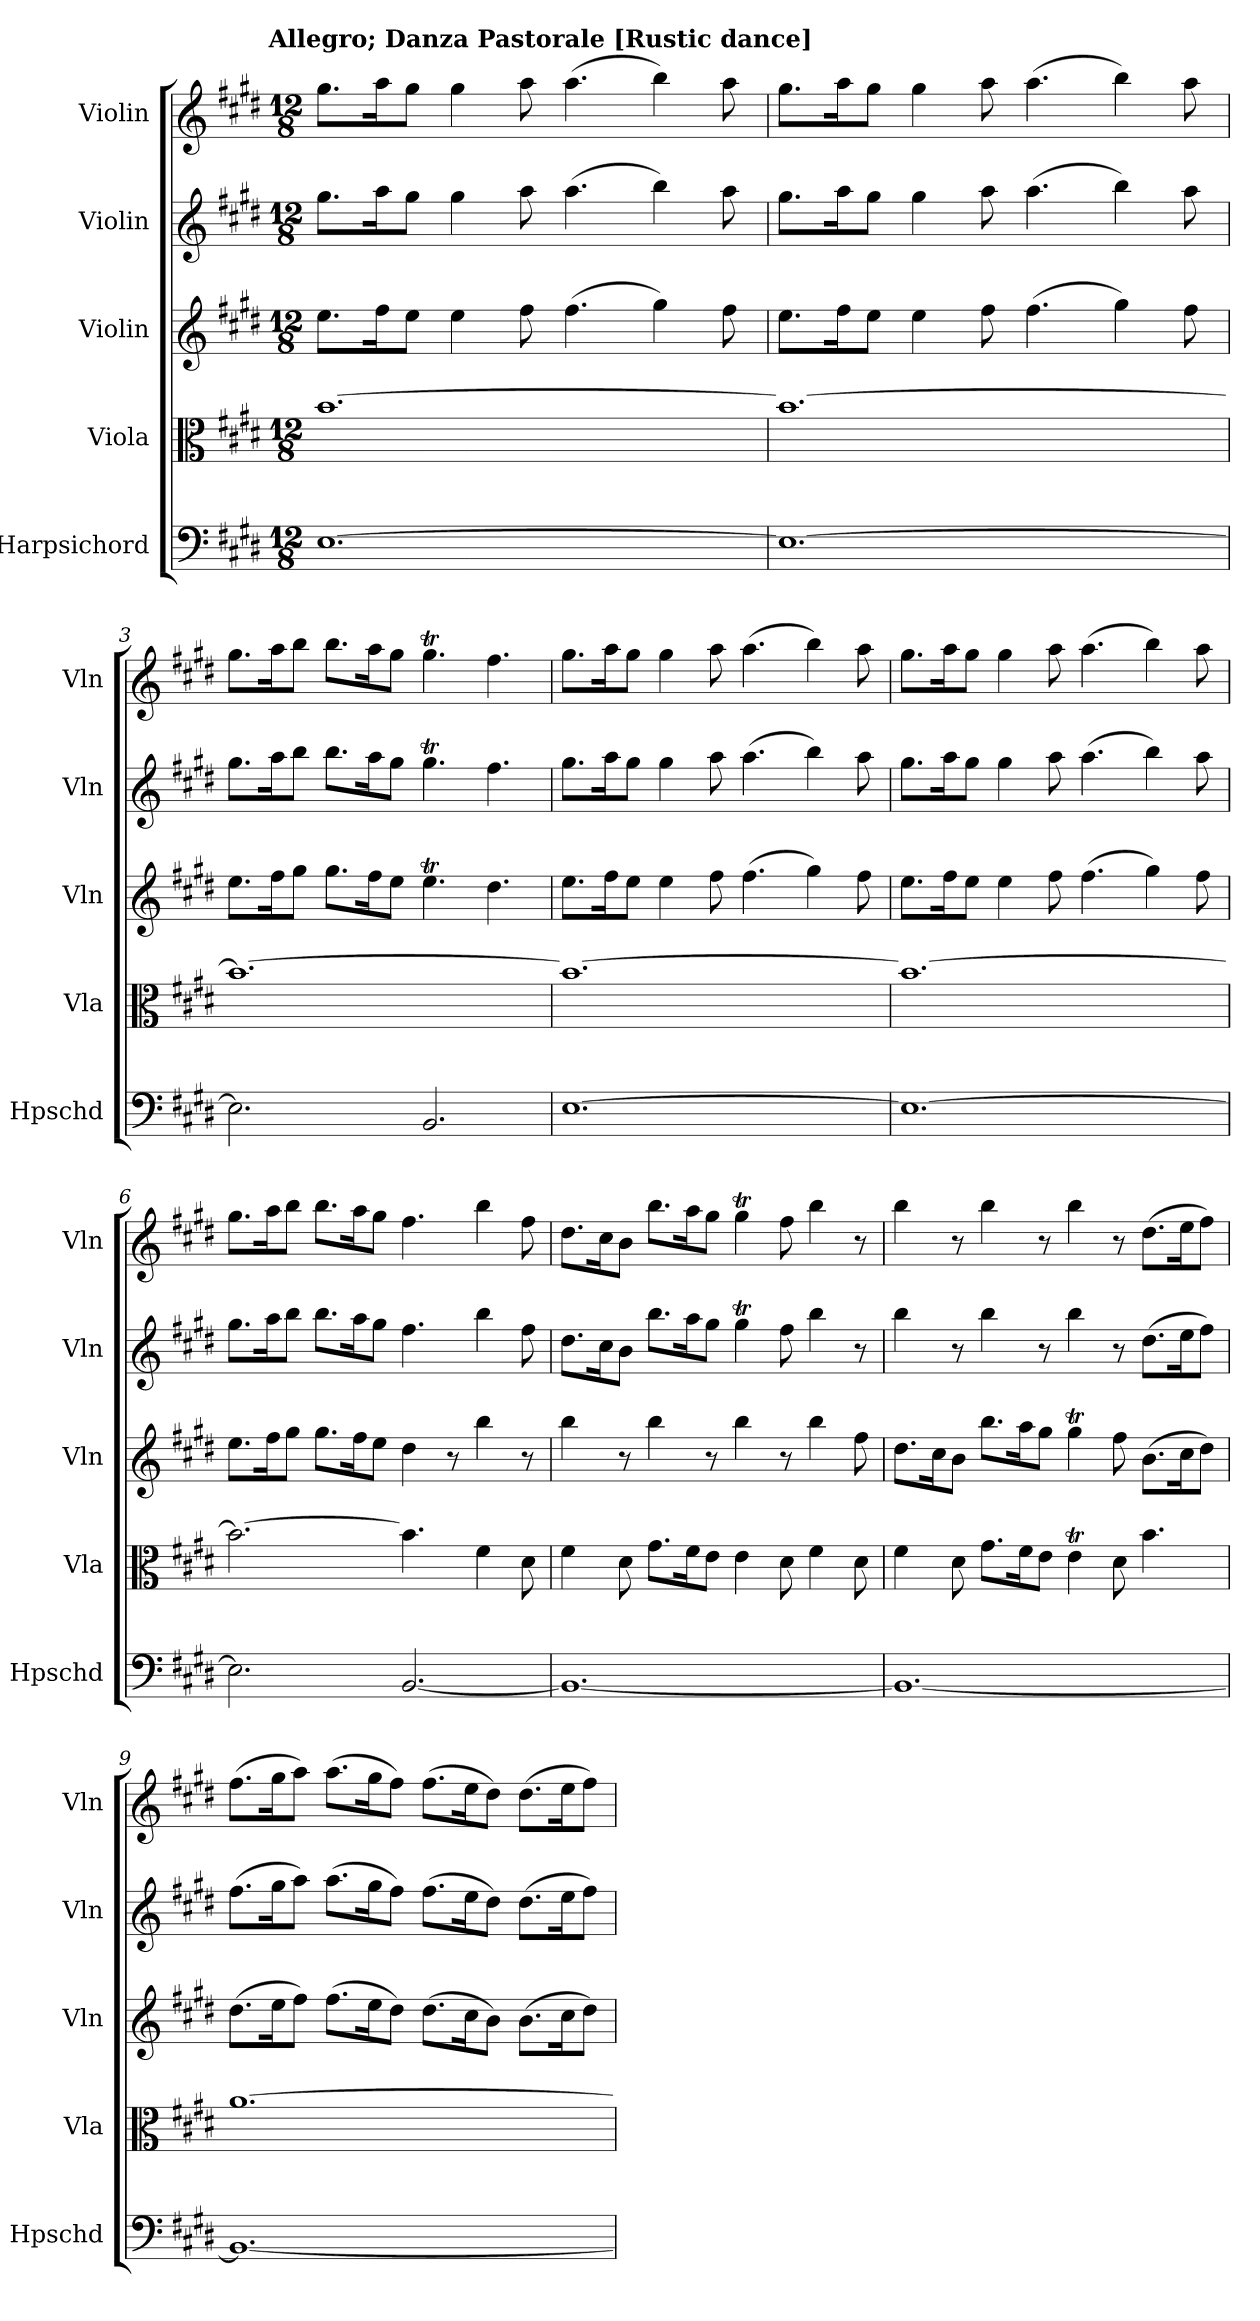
**kern	**kern	**kern	**kern	**kern
*part5	*part4	*part3	*part2	*part1
*staff5	*staff4	*staff3	*staff2	*staff1
*I"Harpsichord	*I"Viola	*I"Violin	*I"Violin	*I"Violin
*I'Hpschd	*I'Vla	*I'Vln	*I'Vln	*I'Vln
*clefF4	*clefC3	*clefG2	*clefG2	*clefG2
*k[f#c#g#d#]	*k[f#c#g#d#]	*k[f#c#g#d#]	*k[f#c#g#d#]	*k[f#c#g#d#]
*E:	*E:	*E:	*E:	*E:
!!LO:TX:omd:t=Allegro; Danza Pastorale [Rustic dance]
*M12/8	*M12/8	*M12/8	*M12/8	*M12/8
=1	=1	=1	=1	=1
[1.E\	[1.b\	8.ee\L	8.gg#\L	8.gg#\L
.	.	16ff#\K	16aa\K	16aa\K
.	.	8ee\J	8gg#\J	8gg#\J
.	.	4ee\	4gg#\	4gg#\
.	.	8ff#\	8aa\	8aa\
.	.	(4.ff#\	(4.aa\	(4.aa\
.	.	4gg#\)	4bb\)	4bb\)
.	.	8ff#\	8aa\	8aa\
=2	=2	=2	=2	=2
1.E\_	1.b\_	8.ee\L	8.gg#\L	8.gg#\L
.	.	16ff#\K	16aa\K	16aa\K
.	.	8ee\J	8gg#\J	8gg#\J
.	.	4ee\	4gg#\	4gg#\
.	.	8ff#\	8aa\	8aa\
.	.	(4.ff#\	(4.aa\	(4.aa\
.	.	4gg#\)	4bb\)	4bb\)
.	.	8ff#\	8aa\	8aa\
=3	=3	=3	=3	=3
2.E\]	1.b\_	8.ee\L	8.gg#\L	8.gg#\L
.	.	16ff#\K	16aa\K	16aa\K
.	.	8gg#\J	8bb\J	8bb\J
.	.	8.gg#\L	8.bb\L	8.bb\L
.	.	16ff#\K	16aa\K	16aa\K
.	.	8ee\J	8gg#\J	8gg#\J
2.BB/	.	4.eeT\	4.gg#t\	4.gg#t\
.	.	4.dd#\	4.ff#\	4.ff#\
=4	=4	=4	=4	=4
[1.E\	1.b\_	8.ee\L	8.gg#\L	8.gg#\L
.	.	16ff#\K	16aa\K	16aa\K
.	.	8ee\J	8gg#\J	8gg#\J
.	.	4ee\	4gg#\	4gg#\
.	.	8ff#\	8aa\	8aa\
.	.	(4.ff#\	(4.aa\	(4.aa\
.	.	4gg#\)	4bb\)	4bb\)
.	.	8ff#\	8aa\	8aa\
=5	=5	=5	=5	=5
1.E\_	1.b\_	8.ee\L	8.gg#\L	8.gg#\L
.	.	16ff#\K	16aa\K	16aa\K
.	.	8ee\J	8gg#\J	8gg#\J
.	.	4ee\	4gg#\	4gg#\
.	.	8ff#\	8aa\	8aa\
.	.	(4.ff#\	(4.aa\	(4.aa\
.	.	4gg#\)	4bb\)	4bb\)
.	.	8ff#\	8aa\	8aa\
=6	=6	=6	=6	=6
2.E\]	2.b\_	8.ee\L	8.gg#\L	8.gg#\L
.	.	16ff#\K	16aa\K	16aa\K
.	.	8gg#\J	8bb\J	8bb\J
.	.	8.gg#\L	8.bb\L	8.bb\L
.	.	16ff#\K	16aa\K	16aa\K
.	.	8ee\J	8gg#\J	8gg#\J
[2.BB/	4.b\]	4dd#\	4.ff#\	4.ff#\
.	.	8r	.	.
.	4f#\	4bb\	4bb\	4bb\
.	8d#\	8r	8ff#\	8ff#\
=7	=7	=7	=7	=7
1.BB/_	4f#\	4bb\	8.dd#\L	8.dd#\L
.	.	.	16cc#\K	16cc#\K
.	8d#\	8r	8b\J	8b\J
.	8.g#\L	4bb\	8.bb\L	8.bb\L
.	16f#\K	.	16aa\K	16aa\K
.	8e\J	8r	8gg#\J	8gg#\J
.	4e\	4bb\	4gg#t\	4gg#t\
.	8d#\	8r	8ff#\	8ff#\
.	4f#\	4bb\	4bb\	4bb\
.	8d#\	8ff#\	8r	8r
=8	=8	=8	=8	=8
1.BB/_	4f#\	8.dd#\L	4bb\	4bb\
.	.	16cc#\K	.	.
.	8d#\	8b\J	8r	8r
.	8.g#\L	8.bb\L	4bb\	4bb\
.	16f#\K	16aa\K	.	.
.	8e\J	8gg#\J	8r	8r
.	4eT\	4gg#t\	4bb\	4bb\
.	8d#\	8ff#\	8r	8r
.	4.b\	(8.b\L	(8.dd#\L	(8.dd#\L
.	.	16cc#\K	16ee\K	16ee\K
.	.	8dd#\J)	8ff#\J)	8ff#\J)
=9	=9	=9	=9	=9
1.BB/_	[1.a\	(8.dd#\L	(8.ff#\L	(8.ff#\L
.	.	16ee\K	16gg#\K	16gg#\K
.	.	8ff#\J)	8aa\J)	8aa\J)
.	.	(8.ff#\L	(8.aa\L	(8.aa\L
.	.	16ee\K	16gg#\K	16gg#\K
.	.	8dd#\J)	8ff#\J)	8ff#\J)
.	.	(8.dd#\L	(8.ff#\L	(8.ff#\L
.	.	16cc#\K	16ee\K	16ee\K
.	.	8b\J)	8dd#\J)	8dd#\J)
.	.	(8.b\L	(8.dd#\L	(8.dd#\L
.	.	16cc#\K	16ee\K	16ee\K
.	.	8dd#\J)	8ff#\J)	8ff#\J)
=	=	=	=	=
*-	*-	*-	*-	*-
